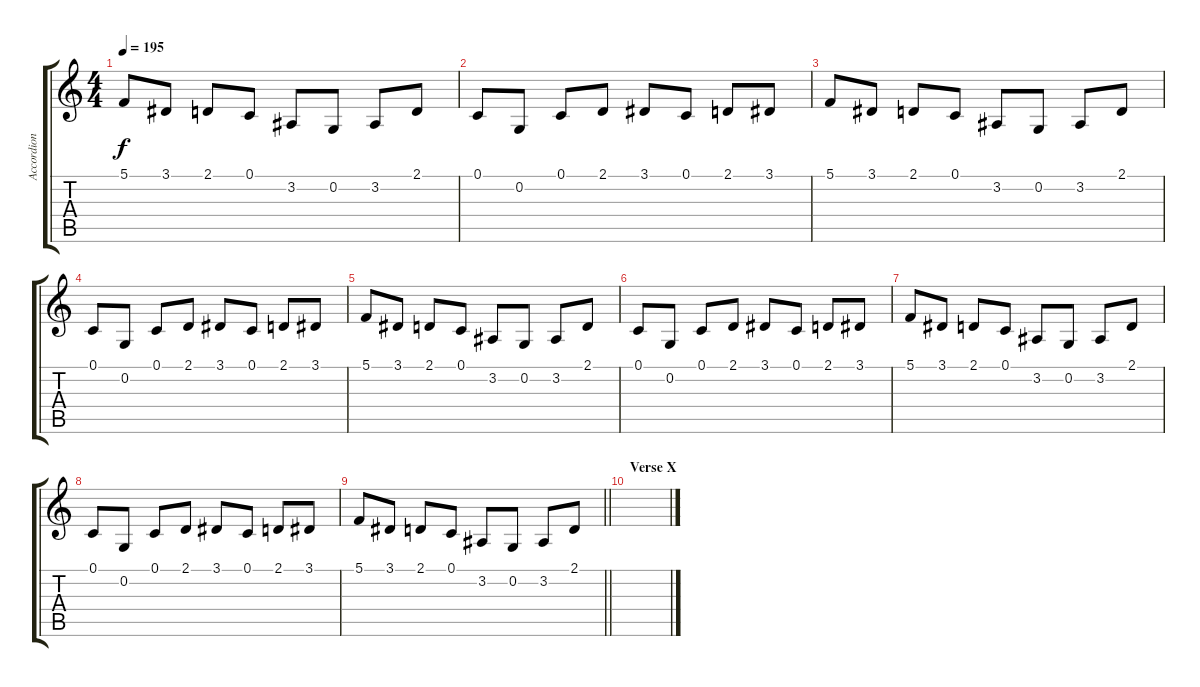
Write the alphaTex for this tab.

\track ("Accordion" "Accordion") {instrument accordion}
\staff {score tabs}
\tuning (C4 G3 Eb3 Bb2 F2 C2) {hide}
\ts (4 4)
\tempo 195
\clef g2
\ks c
5.1.8{dy f} 3.1.8 2.1.8 0.1.8 3.2.8 0.2.8 3.2.8 2.1.8 |
0.1.8 0.2.8 0.1.8 2.1.8 3.1.8 0.1.8 2.1.8 3.1.8 |
5.1.8 3.1.8 2.1.8 0.1.8 3.2.8 0.2.8 3.2.8 2.1.8 |
0.1.8 0.2.8 0.1.8 2.1.8 3.1.8 0.1.8 2.1.8 3.1.8 |
5.1.8 3.1.8 2.1.8 0.1.8 3.2.8 0.2.8 3.2.8 2.1.8 |
0.1.8 0.2.8 0.1.8 2.1.8 3.1.8 0.1.8 2.1.8 3.1.8 |
5.1.8 3.1.8 2.1.8 0.1.8 3.2.8 0.2.8 3.2.8 2.1.8 |
0.1.8 0.2.8 0.1.8 2.1.8 3.1.8 0.1.8 2.1.8 3.1.8 |
\barLineRight lightlight
5.1.8 3.1.8 2.1.8 0.1.8 3.2.8 0.2.8 3.2.8 2.1.8 |
\section ("" "Verse X")
